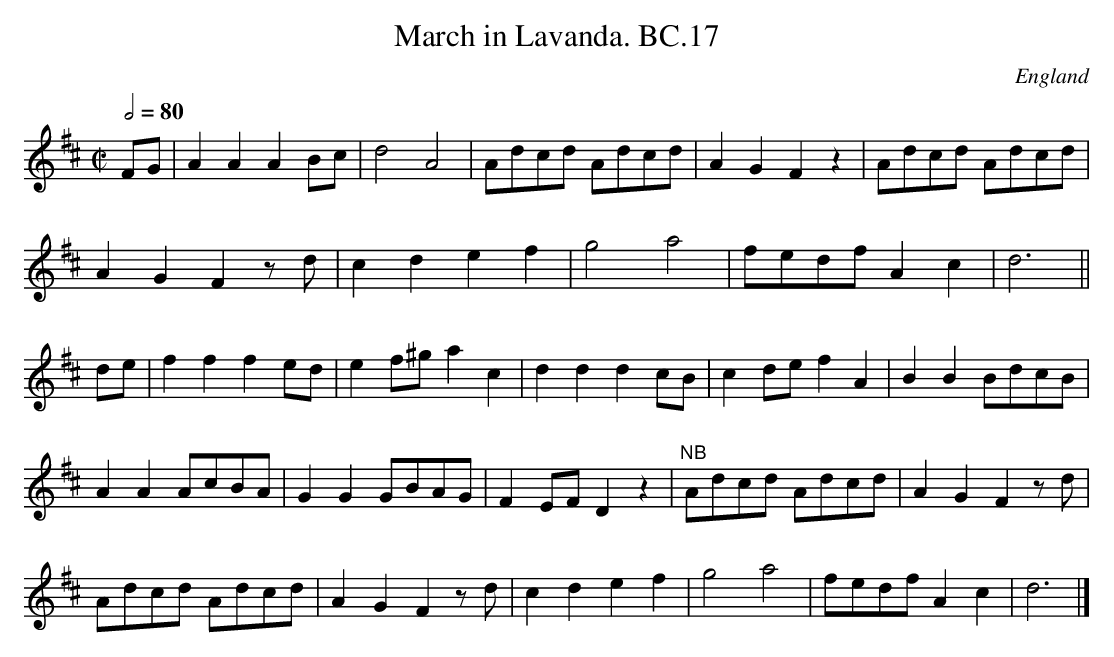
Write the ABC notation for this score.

X:1
T:March in Lavanda. BC.17
M:C|
L:1/4
Q:1/2=80
O:England
K:D major
F/G/|A A A B/c/|d2 A2|A/d/c/d/ A/d/c/d/|\
A G F z|A/d/c/d/ A/d/c/d/|!
A G F z/ d/|c d e f|g2a2|f/e/d/f/ A c|d3||!
d/e/|f f f e/d/|e f/^g/ a c|d d d c/B/|\
c d/e/ f A|B B B/d/c/B/|!
A A A/c/B/A/|G G G/B/A/G/|F E/F/ D z|\
"^NB" A/d/c/d/ A/d/c/d/|A G F z/ d/|!
A/d/c/d/ A/d/c/d/|A G F z/ d/|\
c d e f|g2 a2|f/e/d/f/ A c|d3|]
